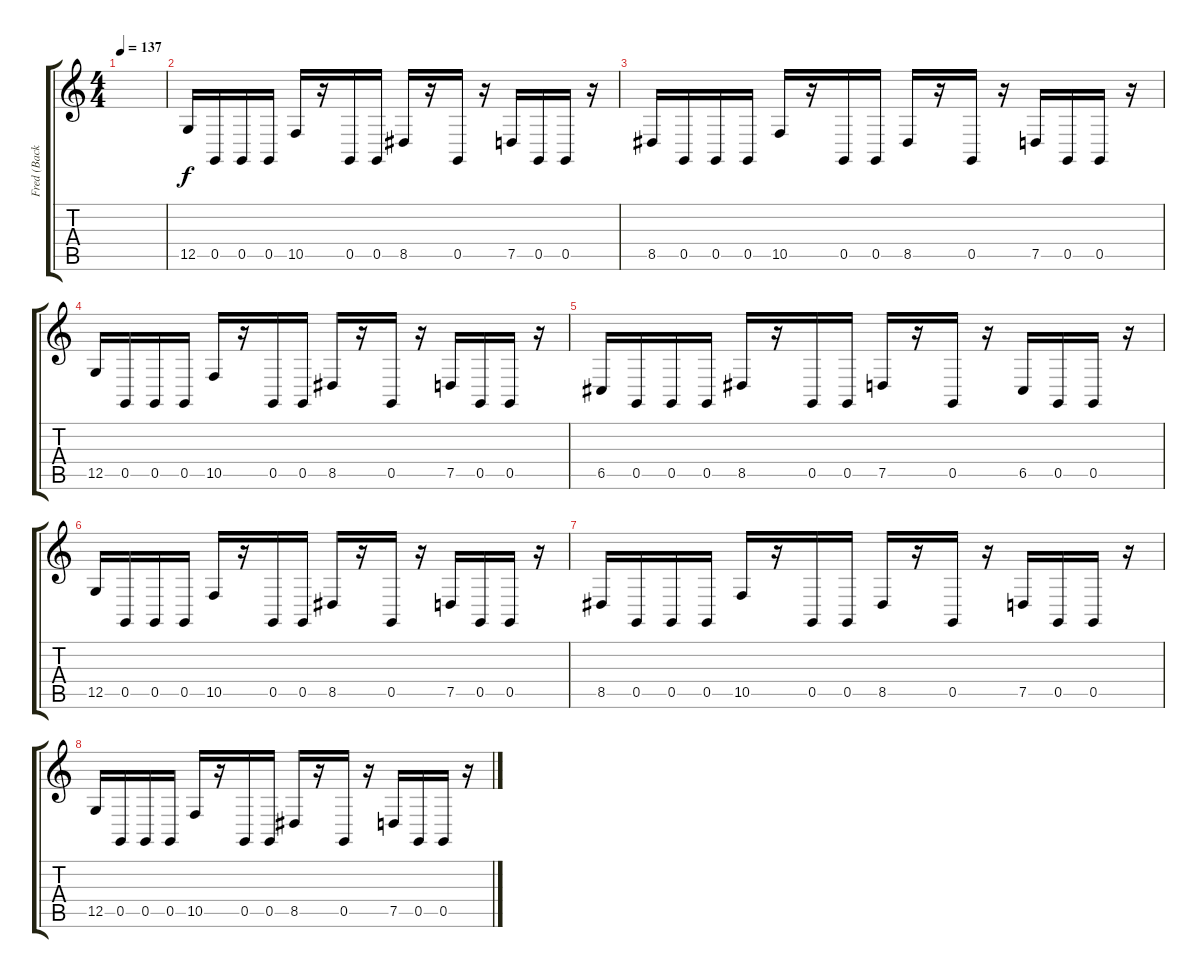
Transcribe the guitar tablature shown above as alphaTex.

\track ("Fred (Backing track)" "Fred (Back") {instrument harpsichord}
\staff {score tabs}
\tuning (D4 A3 F3 C3 G2 C2) {hide}
\ts (4 4)
\tempo 137
\clef g2
\ks c
|
12.5.16 0.5.16 0.5.16 0.5.16 10.5.16 r.16 0.5.16 0.5.16 8.5.16 r.16 0.5.16 r.16 7.5.16 0.5.16 0.5.16 r.16 |
8.5.16 0.5.16 0.5.16 0.5.16 10.5.16 r.16 0.5.16 0.5.16 8.5.16 r.16 0.5.16 r.16 7.5.16 0.5.16 0.5.16 r.16 |
12.5.16 0.5.16 0.5.16 0.5.16 10.5.16 r.16 0.5.16 0.5.16 8.5.16 r.16 0.5.16 r.16 7.5.16 0.5.16 0.5.16 r.16 |
6.5.16 0.5.16 0.5.16 0.5.16 8.5.16 r.16 0.5.16 0.5.16 7.5.16 r.16 0.5.16 r.16 6.5.16 0.5.16 0.5.16 r.16 |
12.5.16 0.5.16 0.5.16 0.5.16 10.5.16 r.16 0.5.16 0.5.16 8.5.16 r.16 0.5.16 r.16 7.5.16 0.5.16 0.5.16 r.16 |
8.5.16 0.5.16 0.5.16 0.5.16 10.5.16 r.16 0.5.16 0.5.16 8.5.16 r.16 0.5.16 r.16 7.5.16 0.5.16 0.5.16 r.16 |
12.5.16 0.5.16 0.5.16 0.5.16 10.5.16 r.16 0.5.16 0.5.16 8.5.16 r.16 0.5.16 r.16 7.5.16 0.5.16 0.5.16 r.16
